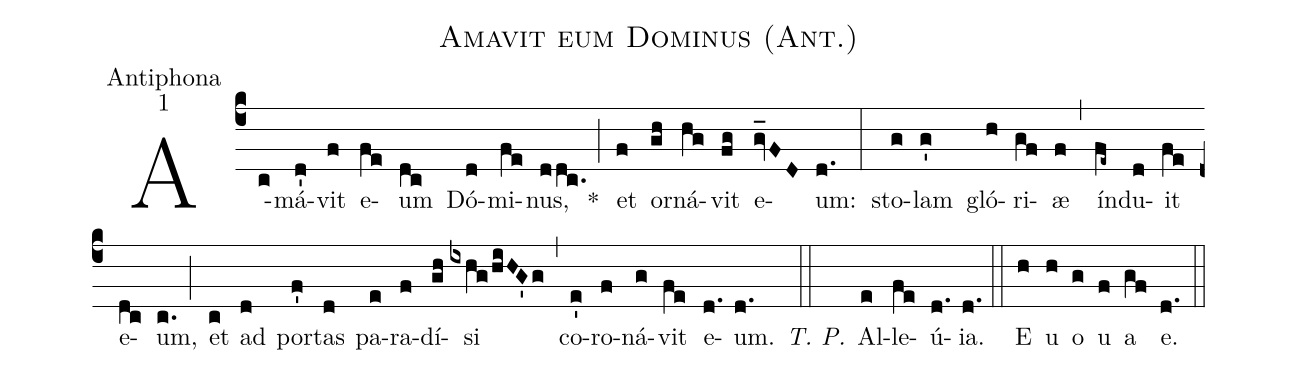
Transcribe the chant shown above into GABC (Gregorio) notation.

name:Amavit eum Dominus (Ant.);
office-part:Antiphona;
mode:1;
%%
(c4) A(c)má(d')vit(f) e(fe)um(dc) Dó(d)mi(fe)nus,(ddc.) *(;) et(f) or(gh)ná(hg)vit(fg) e(gv_FD)um:(d.) (:) sto(g)lam(g') gló(h)ri(gf)æ(f) (,) ín(fe~)du(d)it(fe) e(dc)um,(c.) (;) et(c) ad(d) por(f')tas(d) pa(e)ra(f)dí(gh)si(ixhg/hiHG'g) (,) co(e')ro(f)ná(g)vit(fe) e(d.)um.(d.) <i>T. P.</i>(::) Al(e)le(fe)ú(d.){ia}.(d.) (::)
 <eu>E(h) u(h) o(g) u(f) a(gf) e.</eu>(d.) (::)
